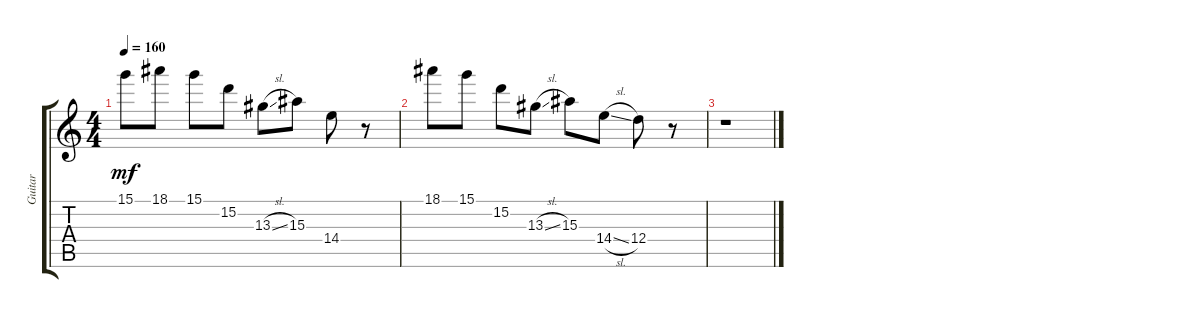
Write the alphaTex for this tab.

\track ("Guitar" "Guitar") {instrument distortionguitar}
\staff {score tabs}
\tuning (E4 B3 G3 D3 A2 E2) {hide}
\ts (4 4)
\tempo 160
\clef g2
\ks c
15.1.8{dy mf} 18.1.8 15.1.8 15.2.8 13.3{sl}.8 15.3.8 14.4.8 r.8 |
18.1.8 15.1.8 15.2.8 13.3{sl}.8 15.3.8 14.4{sl}.8 12.4.8 r.8 |
r.1
